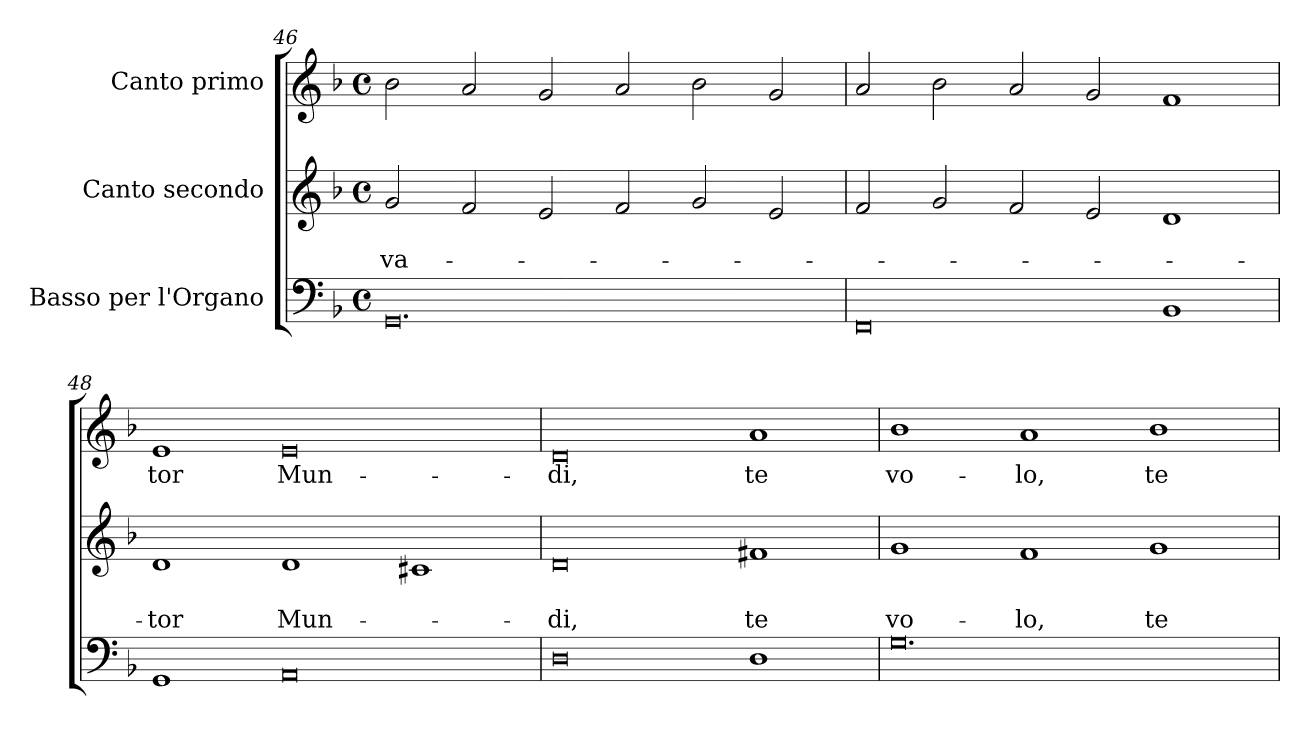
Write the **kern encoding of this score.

**kern	**kern	**text	**text	**kern	**text
*part3	*part2	*part2	*part2	*part1	*part1
*staff3	*staff2	*staff2	*staff2	*staff1	*staff1
*I"Basso per l'Organo	*I"Canto secondo	*	*	*I"Canto primo	*
*clefF4	*clefG2	*	*	*clefG2	*
*ITrd7c12	*	*	*	*	*
*k[b-]	*k[b-]	*	*	*k[b-]	*
*F:	*F:	*	*	*F:	*
*M4/4	*M4/4	*	*	*M4/4	*
*met(c)	*met(c)	*	*	*met(c)	*
=46	=46	=46	=46	=46	=46
!	!	!	!LO:LY:b	!	!
0.GGG	2g/	.	-va-	2b-\	.
.	2f/	.	.	2a/	.
.	2e/	.	.	2g/	.
.	2f/	.	.	2a/	.
.	2g/	.	.	2b-\	.
.	2e/	.	.	2g/	.
=47	=47	=47	=47	=47	=47
0FFF	2f/	.	.	2a/	.
.	2g/	.	.	2b-\	.
.	2f/	.	.	2a/	.
.	2e/	.	.	2g/	.
1BBB-	1d	.	.	1f	.
=48	=48	=48	=48	=48	=48
!	!	!	!LO:LY:b	!	!LO:LY:b
1GGG	1d	.	-tor	1e	-tor
!	!	!	!LO:LY:b	!	!LO:LY:b
0AAA	1d	.	Mun-	0e	Mun-
.	1c#X	.	.	.	.
!!LO:LB:g=z
=49	=49	=49	=49	=49	=49
!	!	!	!LO:LY:b	!	!LO:LY:b
0DD	0d	.	-di,	0d	-di,
!	!	!	!LO:LY:b	!	!LO:LY:b
1DD	1f#X	.	te	1a	te
=50	=50	=50	=50	=50	=50
!	!	!	!LO:LY:b	!	!LO:LY:b
0.GG	1g	.	vo-	1b-	vo-
!	!	!	!LO:LY:b	!	!LO:LY:b
.	1f	.	-lo,	1a	-lo,
!	!	!	!LO:LY:b	!	!LO:LY:b
.	1g	.	te	1b-	te
=	=	=	=	=	=
*-	*-	*-	*-	*-	*-
